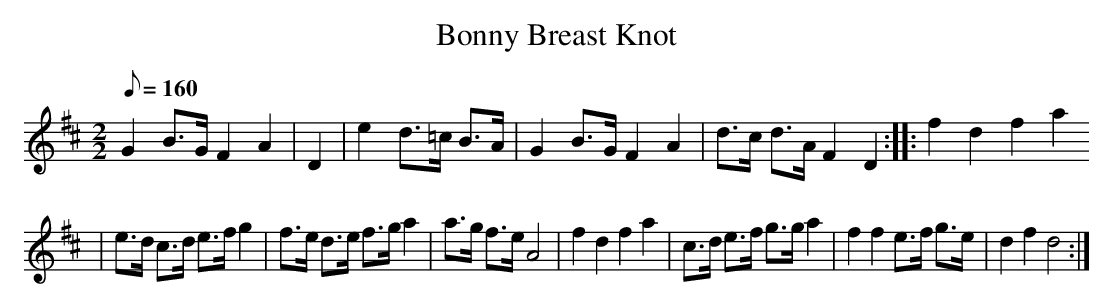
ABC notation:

X:1
T:Bonny Breast Knot
M:2/2
L:1/8
Q:160
K:D
G2 B>G F2 A2| D2| e2 d>=c B>A|G2 B>G F2 A2| d>c d>A F2 D2::\ f2 d2 f2 a2
|\
e>d c>d e>f g2|f>e d>e f>g a2| a>g f>e A4|f2 d2 f2 a2| c>d e>f g>g a2|\
f2 f2 e>f g>e| d2 f2 d4:|
